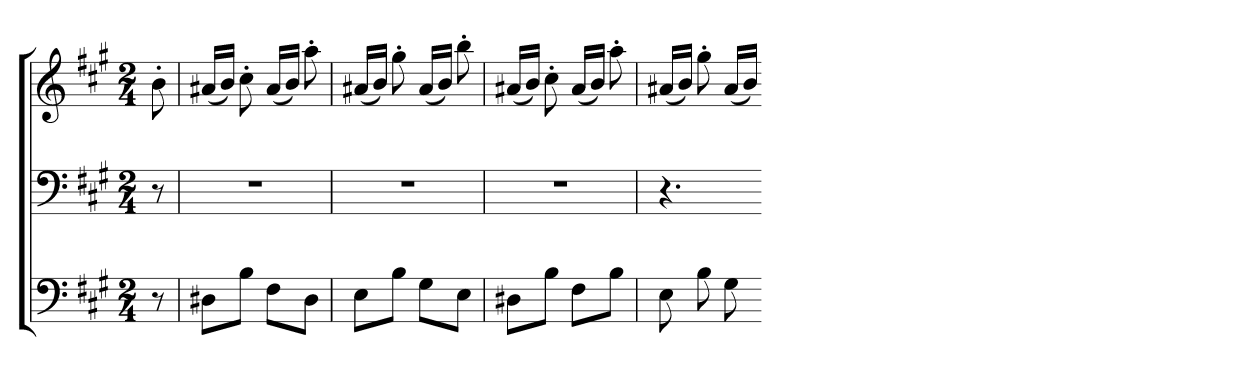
**kern	**kern	**kern
*part3	*part2	*part1
*staff3	*staff2	*staff1
*clefF4	*clefF4	*clefG2
*k[f#c#g#]	*k[f#c#g#]	*k[f#c#g#]
*A:	*A:	*A:
*M2/4	*M2/4	*M2/4
=	=	=
8r	8r	8b'
=157	=157	=157
8D#XL	2r	(16a#XLL
.	.	16bJJ)
8BJ	.	8cc#'
8F#L	.	(16a#LL
.	.	16bJJ)
8D#J	.	8aa'
=158	=158	=158
8EL	2r	(16a#XLL
.	.	16bJJ)
8BJ	.	8gg#'
8G#L	.	(16a#LL
.	.	16bJJ)
8EJ	.	8bb'
=159	=159	=159
8D#XL	2r	(16a#XLL
.	.	16bJJ)
8BJ	.	8cc#'
8F#L	.	(16a#LL
.	.	16bJJ)
8BJ	.	8aa'
=160	=160	=160
8E	4.r	(16a#XLL
.	.	16bJJ)
8B	.	8gg#'
8G#	.	(16a#LL
.	.	16bJJ)
=-	=-	=-
*-	*-	*-
